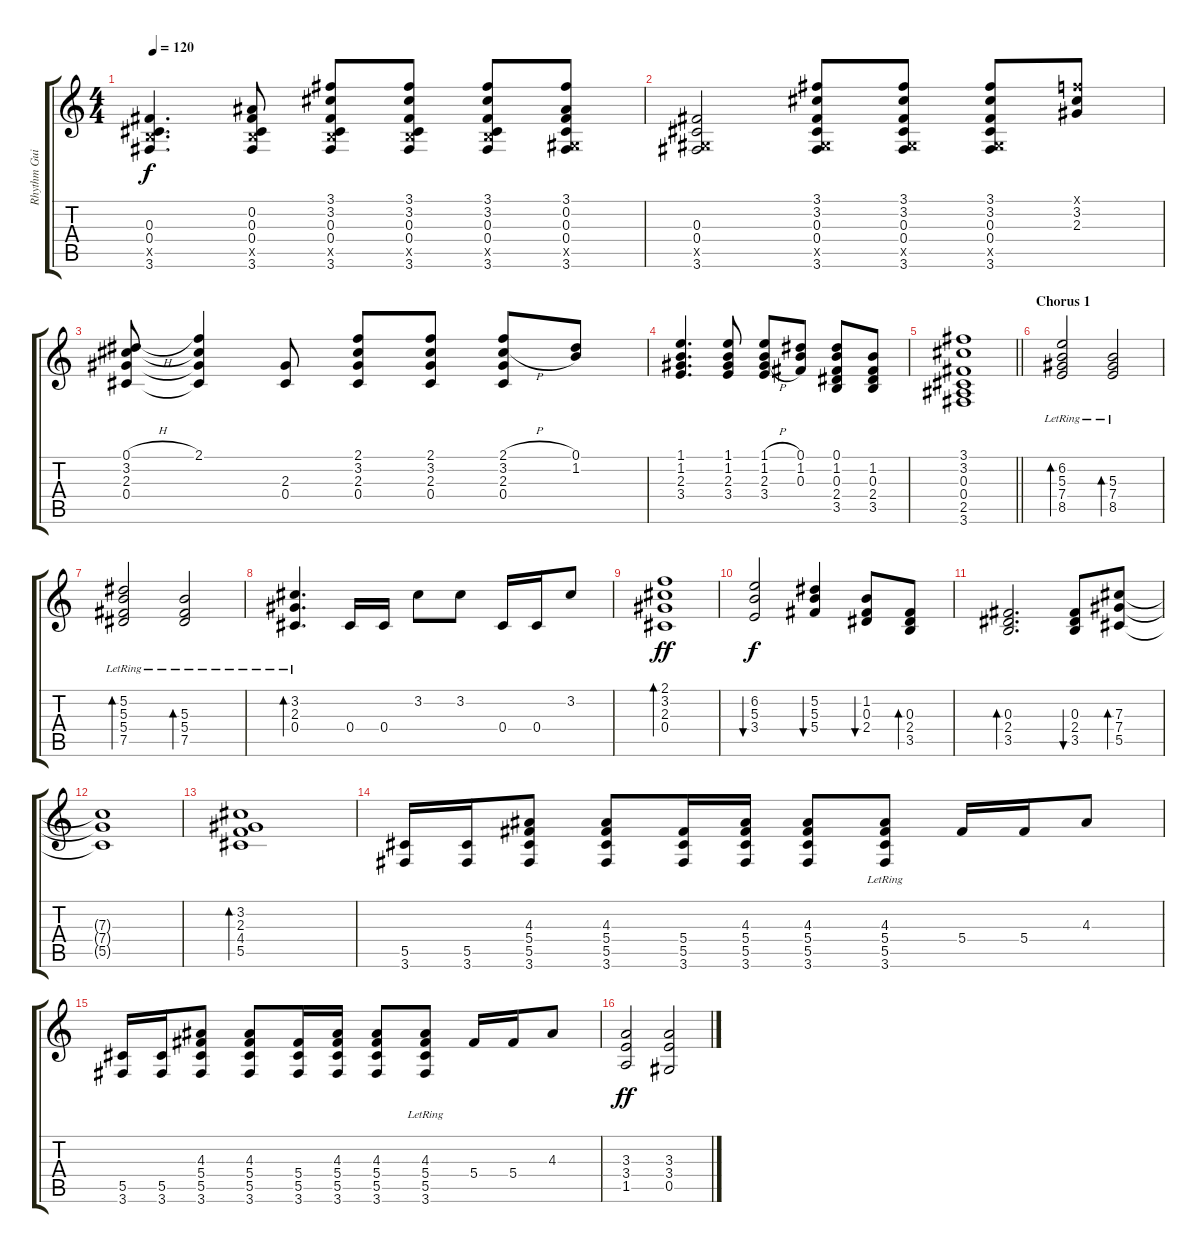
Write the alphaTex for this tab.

\track ("Rhythm Guitar (Maxime Callau)" "Rhythm Gui") {instrument acousticguitarsteel}
\staff {score tabs}
\tuning (Eb4 Bb3 Gb3 Db3 Ab2 Eb2) {hide}
\ts (4 4)
\tempo 120
\clef g2
\ks c
(0.3 0.4 3.5{x} 3.6).4{d dy f} (0.2 0.3 0.4 3.5{x} 3.6).8 (3.1 3.2 0.3 0.4 3.5{x} 3.6).8 (3.1 3.2 0.3 0.4 3.5{x} 3.6).8 (3.1 3.2 0.3 0.4 3.5{x} 3.6).8 (3.1 0.2 0.3 0.4 0.5{x} 3.6).8 |
(0.3 0.4 0.5{x} 3.6).2 (3.1 3.2 0.3 0.4 0.5{x} 3.6).8 (3.1 3.2 0.3 0.4 0.5{x} 3.6).8 (3.1 3.2 0.3 0.4 0.5{x} 3.6).8 (2.1{x} 3.2 2.3).8 |
(0.1{h} 3.2 2.3 0.4).8 (2.1 3.2{t} 2.3{t} 0.4{t}).4 (2.3 0.4).8 (2.1 3.2 2.3 0.4).8 (2.1 3.2 2.3 0.4).8 (2.1{h} 3.2{h} 2.3 0.4).8 (0.1 1.2).8 |
(1.1 1.2 2.3 3.4).4{d} (1.1 1.2 2.3 3.4).8 (1.1{h} 1.2 2.3{h} 3.4).8 (0.1 1.2 0.3).8 (0.1 1.2 0.3 2.4 3.5).8 (1.2 0.3 2.4 3.5).8 |
\barLineRight lightlight
(3.1 3.2 0.3 0.4 2.5 3.6).1 |
\section ("" "Chorus 1")
(6.2{lr} 5.3{lr} 7.4{lr} 8.5{lr}).2{bd 240} (5.3{lr} 7.4{lr} 8.5{lr}).2{bd 120} |
(5.2{lr} 5.3{lr} 5.4{lr} 7.5{lr}).2{bd 240} (5.3{lr} 5.4{lr} 7.5{lr}).2{bd 120} |
(3.2{lr} 2.3{lr} 0.4{lr}).4{d bd 480} 0.4.16 0.4.16 3.2.8 3.2.8 0.4.16 0.4.16 3.2.8 |
(2.1 3.2 2.3 0.4).1{bd 240 dy ff} |
(6.2 5.3 3.4).2{bu 480 dy f} (5.2 5.3 5.4).4{bu 480} (1.2 0.3 2.4).8{bu 120} (0.3 2.4 3.5).8{bd 120} |
(0.3 2.4 3.5).2{d bd 120} (0.3 2.4 3.5).8{bu 120} (7.3 7.4 5.5).8{bd 120} |
(7.3{t} 7.4{t} 5.5{t}).1 |
(3.2 2.3 4.4 5.5).1{bd 480} |
(5.5 3.6).16 (5.5 3.6).16 (4.3 5.4 5.5 3.6).8 (4.3 5.4 5.5 3.6).8 (5.4 5.5 3.6).16 (4.3 5.4 5.5 3.6).16 (4.3 5.4 5.5 3.6).8 (4.3{lr} 5.4{lr} 5.5{lr} 3.6).8 5.4.16 5.4.16 4.3.8 |
(5.5 3.6).16 (5.5 3.6).16 (4.3 5.4 5.5 3.6).8 (4.3 5.4 5.5 3.6).8 (5.4 5.5 3.6).16 (4.3 5.4 5.5 3.6).16 (4.3 5.4 5.5 3.6).8 (4.3{lr} 5.4{lr} 5.5{lr} 3.6).8 5.4.16 5.4.16 4.3.8 |
(3.3 3.4 1.5).2{dy ff} (3.3 3.4 0.5).2
